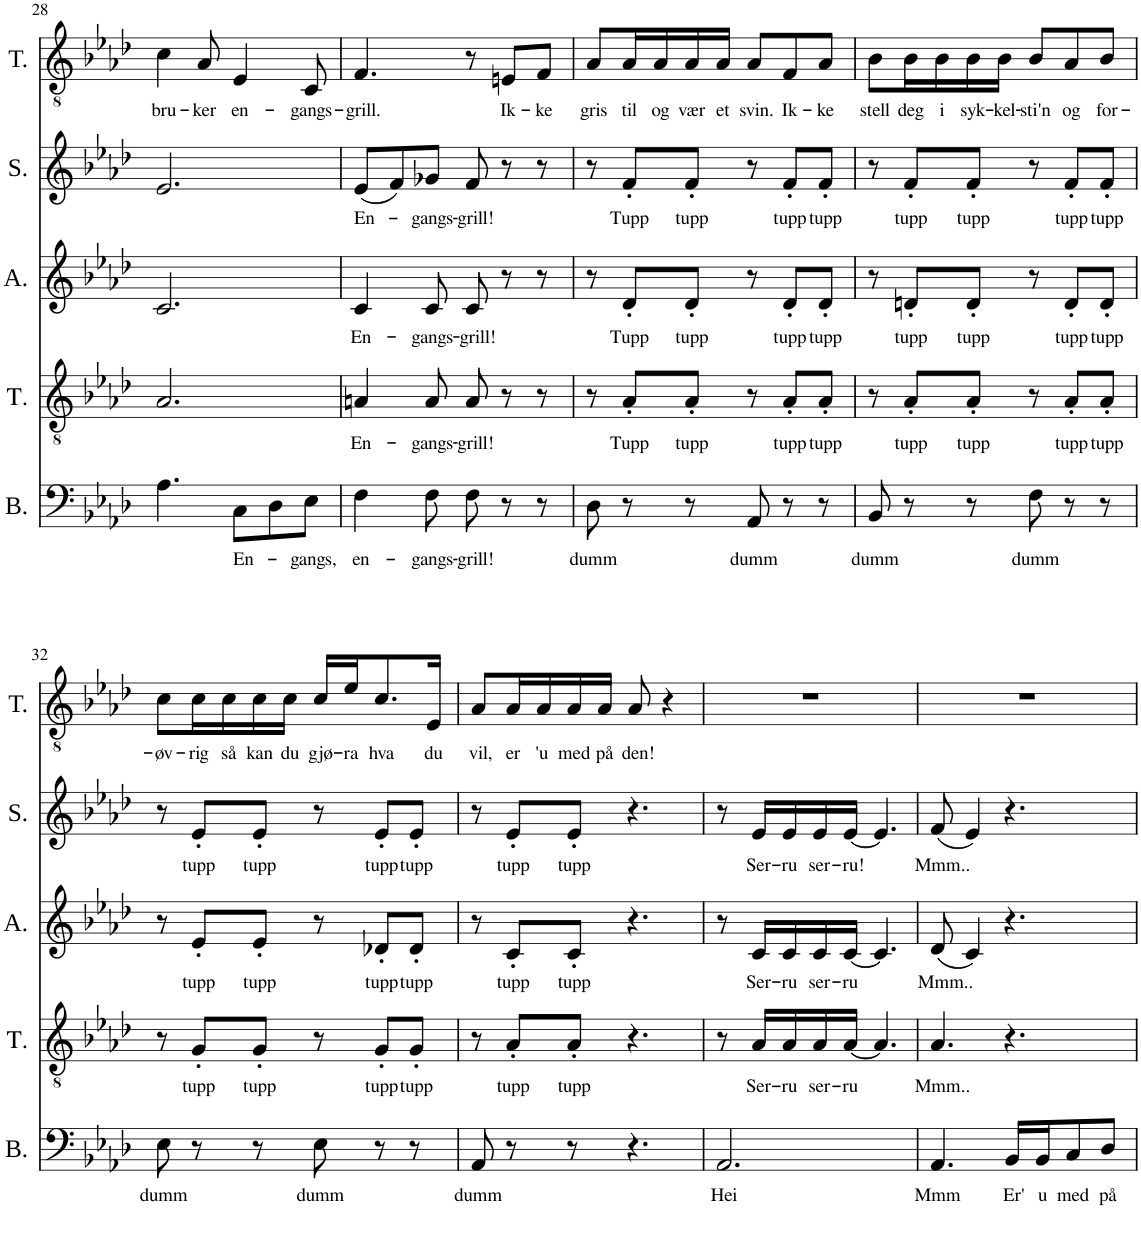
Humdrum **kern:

**kern	**text	**kern	**text	**kern	**text	**kern	**text	**kern	**text
*part5	*part5	*part4	*part4	*part3	*part3	*part2	*part2	*part1	*part1
*staff5	*staff5	*staff4	*staff4	*staff3	*staff3	*staff2	*staff2	*staff1	*staff1
*I"Bass	*	*I"Tenor	*	*I"Alto	*	*I"Soprano	*	*I"Tenor	*
*I'B.	*	*I'T.	*	*I'A.	*	*I'S.	*	*I'T.	*
!!LO:PB:g=z
*clefF4	*	*clefGv2	*	*clefG2	*	*clefG2	*	*clefGv2	*
*k[b-e-a-d-]	*	*k[b-e-a-d-]	*	*k[b-e-a-d-]	*	*k[b-e-a-d-]	*	*k[b-e-a-d-]	*
*M6/8	*	*M6/8	*	*M6/8	*	*M6/8	*	*M6/8	*
=28	=28	=28	=28	=28	=28	=28	=28	=28	=28
!	!	!	!	!	!	!	!	!	!LO:LY:b
4.A-\	.	2.A-/	.	2.c/	.	2.e-/	.	4c\	bru-
!	!	!	!	!	!	!	!	!	!LO:LY:b
.	.	.	.	.	.	.	.	8A-/	-ker
!	!LO:LY:b	!	!	!	!	!	!	!	!LO:LY:b
8C\L	En-	.	.	.	.	.	.	4E-/	en-
8D-\	.	.	.	.	.	.	.	.	.
!	!LO:LY:b	!	!	!	!	!	!	!	!LO:LY:b
8E-\J	-gangs,	.	.	.	.	.	.	8C/	-gangs-
=29	=29	=29	=29	=29	=29	=29	=29	=29	=29
!	!LO:LY:b	!	!LO:LY:b	!	!LO:LY:b	!	!LO:LY:b	!	!LO:LY:b
4F\	en-	4An/	En-	4c/	En-	(8e-/L	En-	4.F/	grill.
.	.	.	.	.	.	8f/)	.	.	.
!	!LO:LY:b	!	!LO:LY:b	!	!LO:LY:b	!	!LO:LY:b	!	!
8F\	-gangs-	8A/	-gangs-	8c/	-gangs-	8g-X/J	-gangs-	.	.
!	!LO:LY:b	!	!LO:LY:b	!	!LO:LY:b	!	!LO:LY:b	!	!
8F\	-grill!	8A/	-grill!	8c/	-grill!	8f/	-grill!	8r	.
!	!	!	!	!	!	!	!	!	!LO:LY:b
8r	.	8r	.	8r	.	8r	.	8En/L	Ik-
!	!	!	!	!	!	!	!	!	!LO:LY:b
8r	.	8r	.	8r	.	8r	.	8F/J	-ke
=30	=30	=30	=30	=30	=30	=30	=30	=30	=30
!	!LO:LY:b	!	!	!	!	!	!	!	!LO:LY:b
8D-\	dumm	8r	.	8r	.	8r	.	8A-/L	gris
!	!	!	!LO:LY:b	!	!LO:LY:b	!	!LO:LY:b	!	!LO:LY:b
8r	.	8A-'/L	Tupp	8d-'/L	Tupp	8f'/L	Tupp	16A-/L	til
!	!	!	!	!	!	!	!	!	!LO:LY:b
.	.	.	.	.	.	.	.	16A-/	og
!	!	!	!LO:LY:b	!	!LO:LY:b	!	!LO:LY:b	!	!LO:LY:b
8r	.	8A-'/J	tupp	8d-'/J	tupp	8f'/J	tupp	16A-/	vær
!	!	!	!	!	!	!	!	!	!LO:LY:b
.	.	.	.	.	.	.	.	16A-/JJ	et
!	!LO:LY:b	!	!	!	!	!	!	!	!LO:LY:b
8AA-/	dumm	8r	.	8r	.	8r	.	8A-/L	svin.
!	!	!	!LO:LY:b	!	!LO:LY:b	!	!LO:LY:b	!	!LO:LY:b
8r	.	8A-'/L	tupp	8d-'/L	tupp	8f'/L	tupp	8F/	Ik-
!	!	!	!LO:LY:b	!	!LO:LY:b	!	!LO:LY:b	!	!LO:LY:b
8r	.	8A-'/J	tupp	8d-'/J	tupp	8f'/J	tupp	8A-/J	-ke
=31	=31	=31	=31	=31	=31	=31	=31	=31	=31
!	!LO:LY:b	!	!	!	!	!	!	!	!LO:LY:b
8BB-/	dumm	8r	.	8r	.	8r	.	8B-\L	stell
!	!	!	!LO:LY:b	!	!LO:LY:b	!	!LO:LY:b	!	!LO:LY:b
8r	.	8A-'/L	tupp	8dn'/L	tupp	8f'/L	tupp	16B-\L	deg
!	!	!	!	!	!	!	!	!	!LO:LY:b
.	.	.	.	.	.	.	.	16B-\	i
!	!	!	!LO:LY:b	!	!LO:LY:b	!	!LO:LY:b	!	!LO:LY:b
8r	.	8A-'/J	tupp	8d'/J	tupp	8f'/J	tupp	16B-\	syk-
!	!	!	!	!	!	!	!	!	!LO:LY:b
.	.	.	.	.	.	.	.	16B-\JJ	-kel-
!	!LO:LY:b	!	!	!	!	!	!	!	!LO:LY:b
8F\	dumm	8r	.	8r	.	8r	.	8B-/L	-sti'n
!	!	!	!LO:LY:b	!	!LO:LY:b	!	!LO:LY:b	!	!LO:LY:b
8r	.	8A-'/L	tupp	8d'/L	tupp	8f'/L	tupp	8A-/	og
!	!	!	!LO:LY:b	!	!LO:LY:b	!	!LO:LY:b	!	!LO:LY:b
8r	.	8A-'/J	tupp	8d'/J	tupp	8f'/J	tupp	8B-/J	for-
!!LO:LB:g=z
=32	=32	=32	=32	=32	=32	=32	=32	=32	=32
!	!LO:LY:b	!	!	!	!	!	!	!	!LO:LY:b
8E-\	dumm	8r	.	8r	.	8r	.	8c\L	-øv-
!	!	!	!LO:LY:b	!	!LO:LY:b	!	!LO:LY:b	!	!LO:LY:b
8r	.	8G'/L	tupp	8e-'/L	tupp	8e-'/L	tupp	16c\L	-rig
!	!	!	!	!	!	!	!	!	!LO:LY:b
.	.	.	.	.	.	.	.	16c\	så
!	!	!	!LO:LY:b	!	!LO:LY:b	!	!LO:LY:b	!	!LO:LY:b
8r	.	8G'/J	tupp	8e-'/J	tupp	8e-'/J	tupp	16c\	kan
!	!	!	!	!	!	!	!	!	!LO:LY:b
.	.	.	.	.	.	.	.	16c\JJ	du
!	!LO:LY:b	!	!	!	!	!	!	!	!LO:LY:b
8E-\	dumm	8r	.	8r	.	8r	.	16c/LL	gjø-
!	!	!	!	!	!	!	!	!	!LO:LY:b
.	.	.	.	.	.	.	.	16e-/J	-ra
!	!	!	!LO:LY:b	!	!LO:LY:b	!	!LO:LY:b	!	!LO:LY:b
8r	.	8G'/L	tupp	8d-X'/L	tupp	8e-'/L	tupp	8.c/	hva
!	!	!	!LO:LY:b	!	!LO:LY:b	!	!LO:LY:b	!	!
8r	.	8G'/J	tupp	8d-'/J	tupp	8e-'/J	tupp	.	.
!	!	!	!	!	!	!	!	!	!LO:LY:b
.	.	.	.	.	.	.	.	16E-/Jk	du
=33	=33	=33	=33	=33	=33	=33	=33	=33	=33
!	!LO:LY:b	!	!	!	!	!	!	!	!LO:LY:b
8AA-/	dumm	8r	.	8r	.	8r	.	8A-/L	vil,
!	!	!	!LO:LY:b	!	!LO:LY:b	!	!LO:LY:b	!	!LO:LY:b
8r	.	8A-'/L	tupp	8c'/L	tupp	8e-'/L	tupp	16A-/L	er
!	!	!	!	!	!	!	!	!	!LO:LY:b
.	.	.	.	.	.	.	.	16A-/	'u
!	!	!	!LO:LY:b	!	!LO:LY:b	!	!LO:LY:b	!	!LO:LY:b
8r	.	8A-'/J	tupp	8c'/J	tupp	8e-'/J	tupp	16A-/	med
!	!	!	!	!	!	!	!	!	!LO:LY:b
.	.	.	.	.	.	.	.	16A-/JJ	på
!	!	!	!	!	!	!	!	!	!LO:LY:b
4.r	.	4.r	.	4.r	.	4.r	.	8A-/	den!
.	.	.	.	.	.	.	.	4r	.
=34	=34	=34	=34	=34	=34	=34	=34	=34	=34
!	!LO:LY:b	!	!	!	!	!	!	!	!
2.AA-/	Hei	8r	.	8r	.	8r	.	2.r	.
!	!	!	!LO:LY:b	!	!LO:LY:b	!	!LO:LY:b	!	!
.	.	16A-/LL	Ser-	16c/LL	Ser-	16e-/LL	Ser-	.	.
!	!	!	!LO:LY:b	!	!LO:LY:b	!	!LO:LY:b	!	!
.	.	16A-/	-ru	16c/	-ru	16e-/	-ru	.	.
!	!	!	!LO:LY:b	!	!LO:LY:b	!	!LO:LY:b	!	!
.	.	16A-/	ser-	16c/	ser-	16e-/	ser-	.	.
!	!	!	!LO:LY:b	!	!LO:LY:b	!	!LO:LY:b	!	!
.	.	[16A-/JJ	-ru	[16c/JJ	-ru	[16e-/JJ	-ru!	.	.
.	.	4.A-/]	.	4.c/]	.	4.e-/]	.	.	.
=35	=35	=35	=35	=35	=35	=35	=35	=35	=35
!	!LO:LY:b	!	!LO:LY:b	!	!LO:LY:b	!	!LO:LY:b	!	!
4.AA-/	Mmm	4.A-/	Mmm..	(8d-/	Mmm..	(8f/	Mmm..	2.r	.
.	.	.	.	4c/)	.	4e-/)	.	.	.
!	!LO:LY:b	!	!	!	!	!	!	!	!
16BB-/LL	Er'	4.r	.	4.r	.	4.r	.	.	.
!	!LO:LY:b	!	!	!	!	!	!	!	!
16BB-/J	u	.	.	.	.	.	.	.	.
!	!LO:LY:b	!	!	!	!	!	!	!	!
8C/	med	.	.	.	.	.	.	.	.
!	!LO:LY:b	!	!	!	!	!	!	!	!
8D-/J	på	.	.	.	.	.	.	.	.
=	=	=	=	=	=	=	=	=	=
*-	*-	*-	*-	*-	*-	*-	*-	*-	*-
